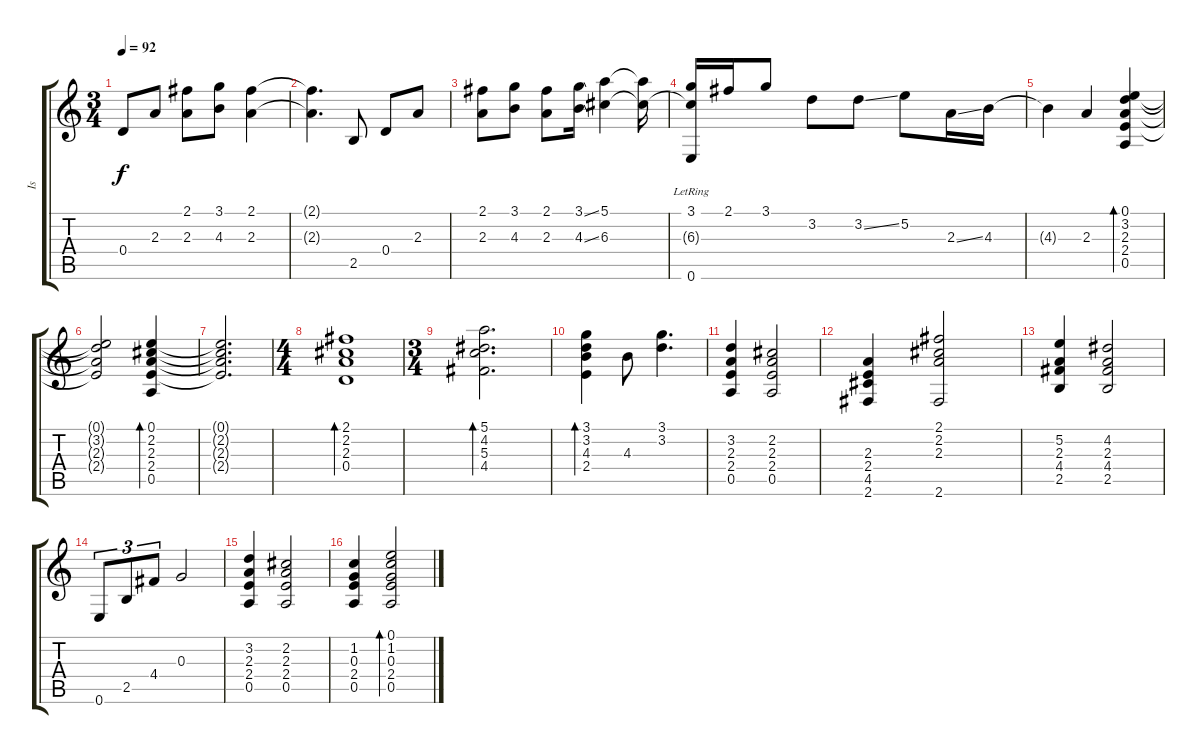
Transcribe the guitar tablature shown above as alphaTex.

\track ("Is" "Is") {instrument acousticguitarnylon}
\staff {score tabs}
\tuning (E4 B3 G3 D3 A2 E2) {hide}
\ts (3 4)
\tempo 92
\clef g2
\ks c
0.4.8{dy f} 2.3.8 (2.1 2.3).8 (3.1 4.3).8 (2.1 2.3).4 |
(2.1{t} 2.3{t}).4{d} 2.5.8 0.4.8 2.3.8 |
(2.1 2.3).8 (3.1 4.3).8 (2.1 2.3).8 (3.1{ss} 4.3{ss}).16 (5.1 6.3).4 (5.1{t} 6.3{t}).16 |
(3.1 6.3{t} 0.6{lr}).16 2.1.16 3.1.8 3.2.8 3.2{ss}.8 5.2.8 2.3{ss}.16 4.3.16 |
4.3{t}.4 2.3.4 (0.1 3.2 2.3 2.4 0.5).4{bd 240} |
(0.1{t} 3.2{t} 2.3{t} 2.4{t}).2 (0.1 2.2 2.3 2.4 0.5).4{bd 240} |
(0.1{t} 2.2{t} 2.3{t} 2.4{t}).2{d} |
\ts (4 4)
(2.1 2.2 2.3 0.4).1{bd 240} |
\ts (3 4)
(5.1 4.2 5.3 4.4).2{d bd 240} |
(3.1 3.2 4.3 2.4).4{bd 240} 4.3.8 (3.1 3.2).4{d} |
(3.2 2.3 2.4 0.5).4 (2.2 2.3 2.4 0.5).2 |
(2.3 2.4 4.5 2.6).4 (2.1 2.2 2.3 2.6).2 |
(5.2 2.3 4.4 2.5).4 (4.2 2.3 4.4 2.5).2 |
0.6.8{tu (3 2)} 2.5.8{tu (3 2)} 4.4.8{tu (3 2)} 0.3.2 |
(3.2 2.3 2.4 0.5).4 (2.2 2.3 2.4 0.5).2 |
(1.2 0.3 2.4 0.5).4 (0.1 1.2 0.3 2.4 0.5).2{bd 240}
